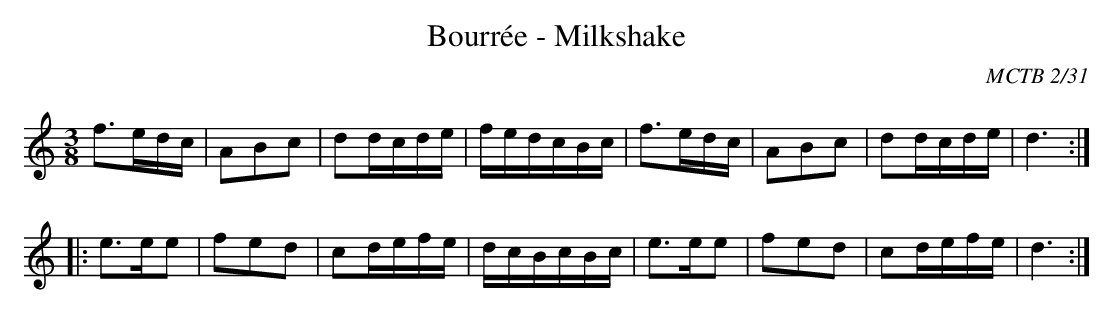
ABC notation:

X:1
T:Bourrée - Milkshake
C:MCTB 2/31
M:3/8
L:1/16
K:C
f3edc|A2B2c2|d2dcde|fedcBc|\
f3edc|A2B2c2|d2dcde|d6:|
|:e3ee2|f2e2d2|c2defe|dcBcBc|\
e3ee2|f2e2d2|c2defe|d6:|
